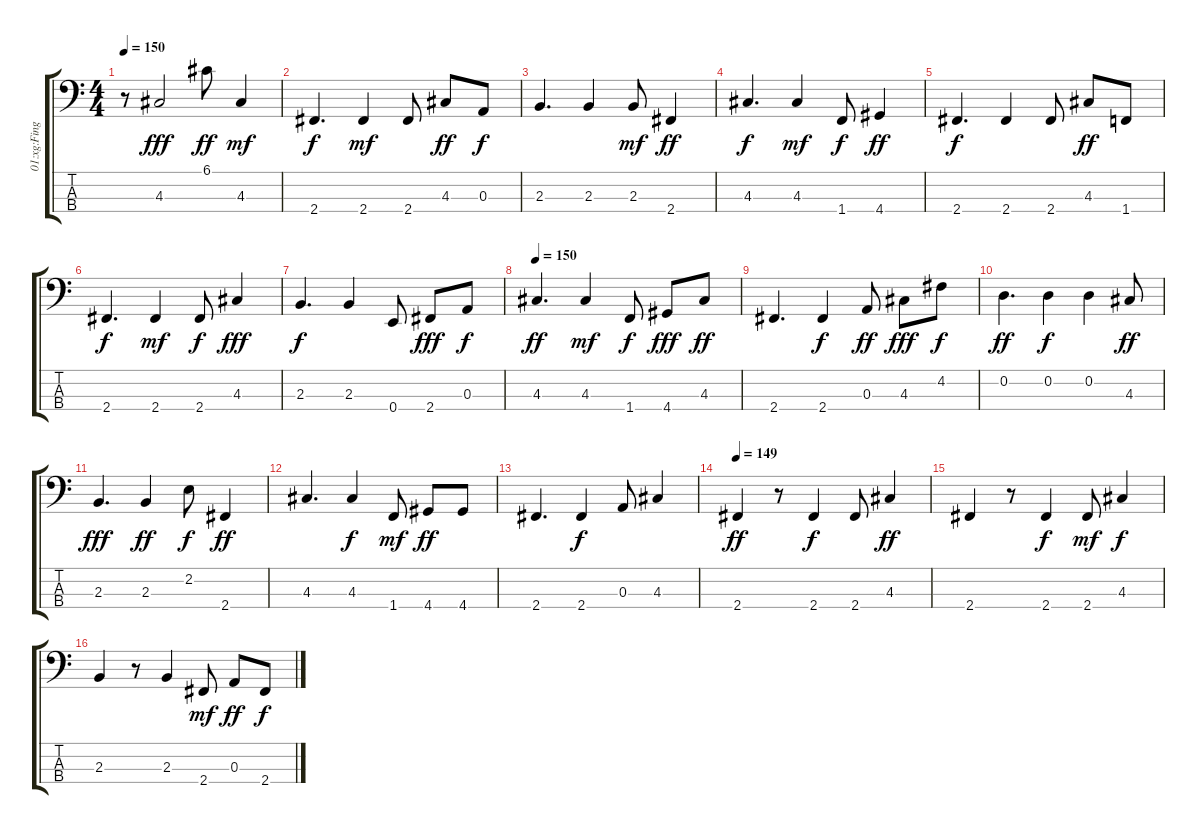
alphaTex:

\track ("01:xg:Fingered Bass 2" "01:xg:Fing") {instrument electricbassfinger}
\staff {score tabs}
\tuning (G2 D2 A1 E1) {hide}
\ts (4 4)
\tempo 150
\clef f4
\ks c
r.8{dy f} 4.3.2{dy fff} 6.1.8{dy ff} 4.3.4{dy mf} |
2.4.4{d dy f} 2.4.4{dy mf} 2.4.8 4.3.8{dy ff} 0.3.8{dy f} |
2.3.4{d} 2.3.4 2.3.8{dy mf} 2.4.4{dy ff} |
4.3.4{d dy f} 4.3.4{dy mf} 1.4.8{dy f} 4.4.4{dy ff} |
2.4.4{d dy f} 2.4.4 2.4.8 4.3.8{dy ff} 1.4.8 |
2.4.4{d dy f} 2.4.4{dy mf} 2.4.8{dy f} 4.3.4{dy fff} |
2.3.4{d dy f} 2.3.4 0.4.8 2.4.8{dy fff} 0.3.8{dy f} |
\tempo 150
4.3.4{d dy ff} 4.3.4{dy mf} 1.4.8{dy f} 4.4.8{dy fff} 4.3.8{dy ff} |
2.4.4{d} 2.4.4{dy f} 0.3.8{dy ff} 4.3.8{dy fff} 4.2.8{dy f} |
0.2.4{d dy ff} 0.2.4{dy f} 0.2.4 4.3.8{dy ff} |
2.3.4{d dy fff} 2.3.4{dy ff} 2.2.8{dy f} 2.4.4{dy ff} |
4.3.4{d} 4.3.4{dy f} 1.4.8{dy mf} 4.4.8{dy ff} 4.4.8 |
2.4.4{d} 2.4.4{dy f} 0.3.8 4.3.4 |
\tempo 149
2.4.4{dy ff} r.8 2.4.4{dy f} 2.4.8 4.3.4{dy ff} |
2.4.4 r.8 2.4.4{dy f} 2.4.8{dy mf} 4.3.4{dy f} |
2.3.4 r.8 2.3.4 2.4.8{dy mf} 0.3.8{dy ff} 2.4.8{dy f}
